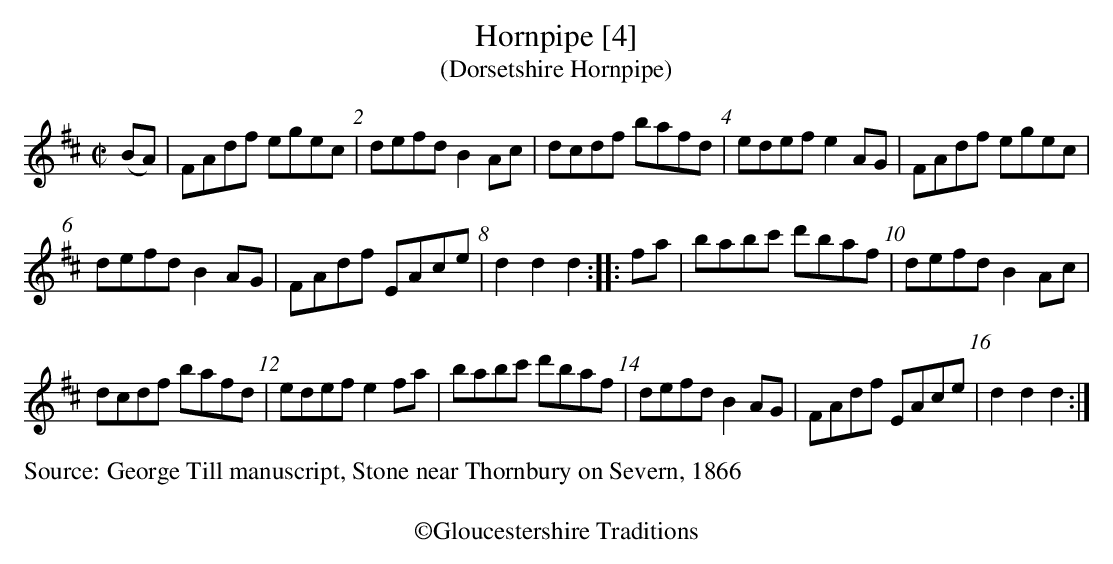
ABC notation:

X:1
T:Hornpipe [4]
T:(Dorsetshire Hornpipe)
M:C|
L:1/8
K:D
(BA)|FAdf egec|defdB2Ac|dcdf bafd|edefe2AG|FAdf egec|
defdB2AG|FAdf EAce|d2d2d2::fa|\
babc' d'baf|defdB2Ac|
dcdf bafd|edefe2fa|\
babc' d'baf|defdB2AG|FAdf EAce|d2d2d2:|
